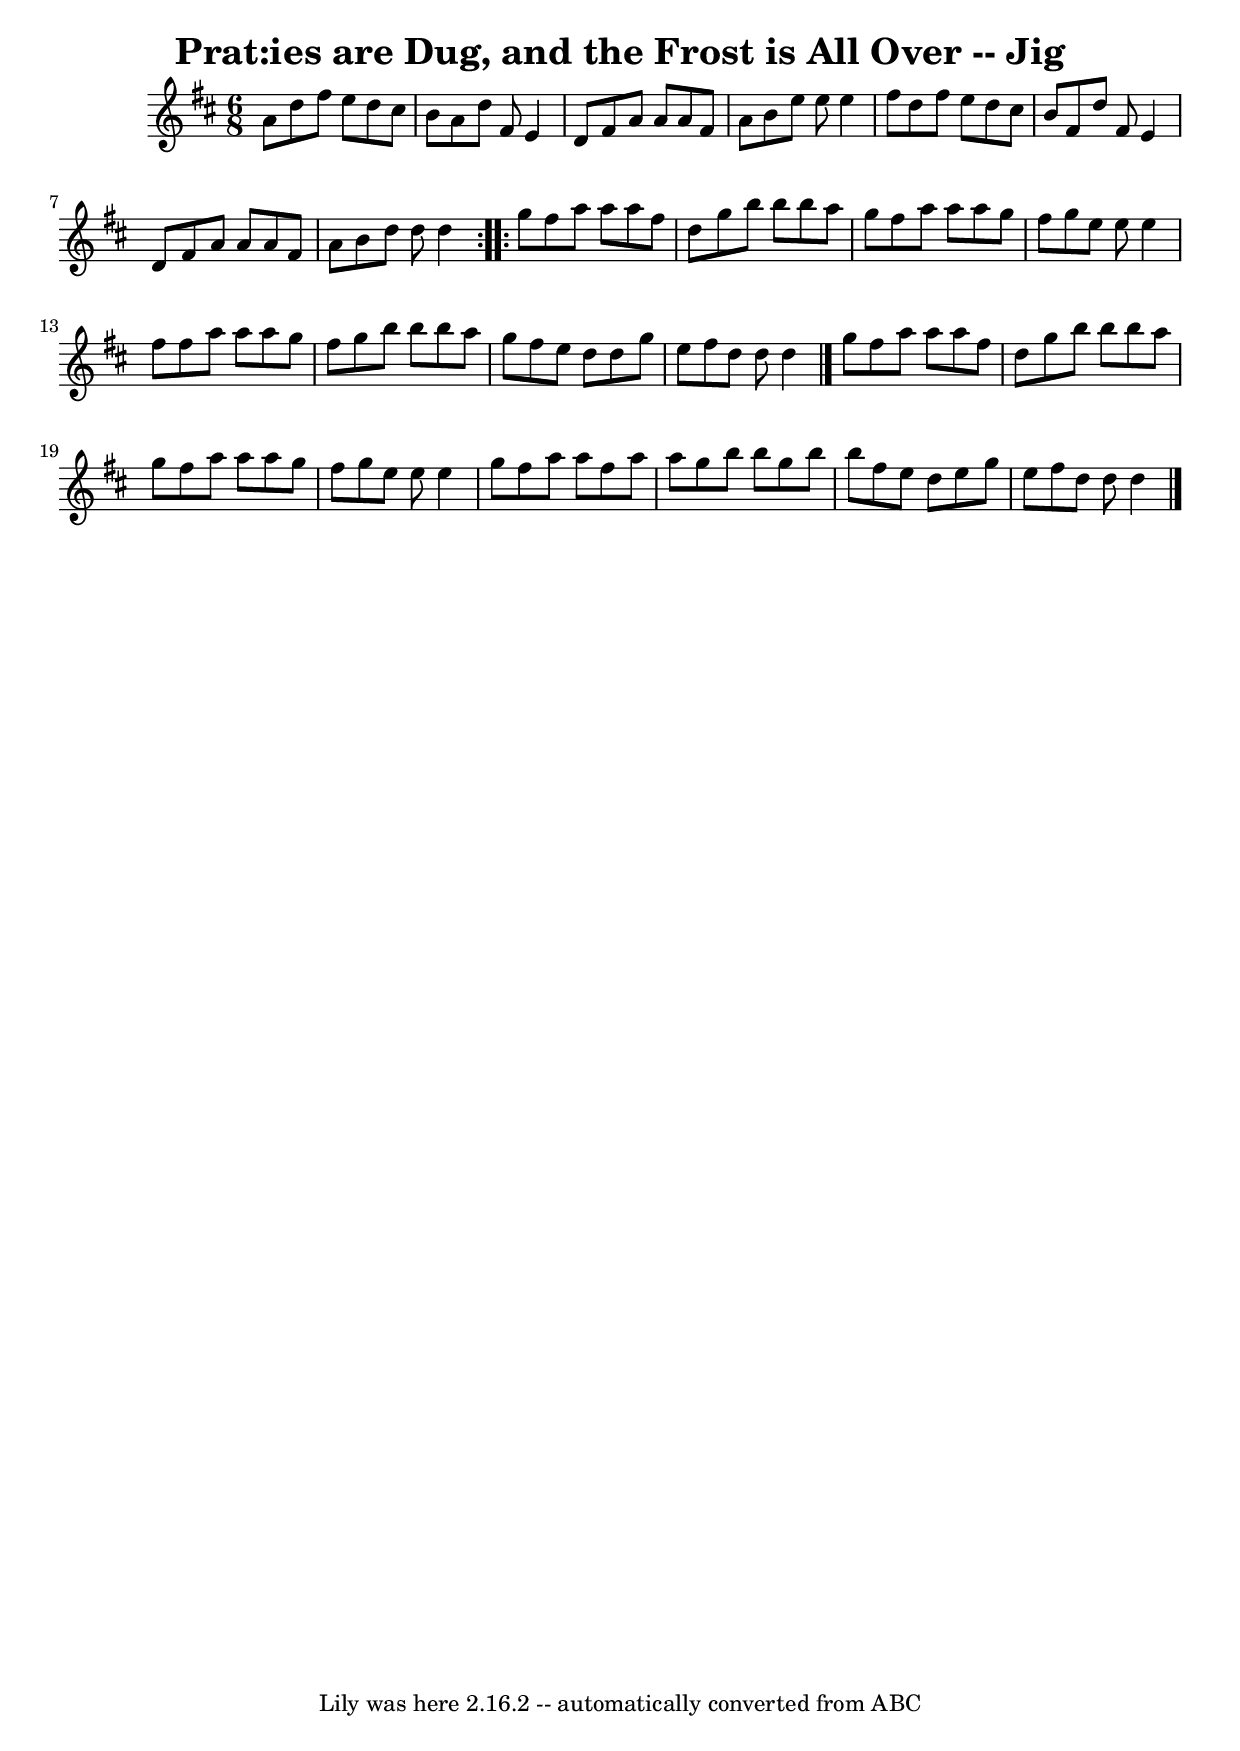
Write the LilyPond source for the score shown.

\version "2.7.40"
\include "Mammoth.ily"
\header {
	%% book = "Ryan's Mammoth Collection"
	crossRefNumber = "1"
	footnotes = "\\\\111 621"
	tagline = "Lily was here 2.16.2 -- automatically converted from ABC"
	title = "Prat:ies are Dug, and the Frost is All Over -- Jig"
}
voicedefault =  {


\repeat volta 2 {
\time 6/8 \key d \major a'8  |
 d''8 fis''8 e''8 d''8    
cis''8 b'8    |
 a'8 d''8 fis'8 e'4 d'8    |
   
fis'8 a'8 a'8 a'8 fis'8 a'8    |
 b'8 e''8 e''8    
e''4 fis''8    |
 d''8 fis''8 e''8 d''8 cis''8 b'8  
  |
 fis'8 d''8 fis'8 e'4 d'8    |
 fis'8 a'8    
a'8 a'8 fis'8 a'8    |
 b'8 d''8 d''8 d''4  }     
\repeat volta 2 { g''8  |
 fis''8 a''8 a''8 a''8 fis''8 
 d''8    |
 g''8 b''8 b''8 b''8 a''8 g''8    |
  
 fis''8 a''8 a''8 a''8 g''8 fis''8    |
 g''8 e''8    
e''8 e''4 fis''8    |
 fis''8 a''8 a''8 a''8 g''8   
 fis''8    |
 g''8 b''8 b''8 b''8 a''8 g''8    |
  
 fis''8 e''8 d''8 d''8 g''8 e''8    |
 fis''8 d''8    
d''8 d''4  \bar "|." g''8  |
 fis''8 a''8 a''8 a''8   
 fis''8 d''8    |
 g''8 b''8 b''8 b''8 a''8 g''8    
|
 fis''8 a''8 a''8 a''8 g''8 fis''8    |
 g''8  
 e''8 e''8 e''4 g''8    |
 fis''8 a''8 a''8 fis''8 
 a''8 a''8    |
 g''8 b''8 b''8 g''8 b''8 b''8    
|
 fis''8 e''8 d''8 e''8 g''8 e''8    |
 fis''8  
 d''8 d''8 d''4  \bar "|."   }
}

\score{
    <<

	\context Staff="default"
	{
	    \voicedefault 
	}

    >>
	\layout {
	}
	\midi {}
}
